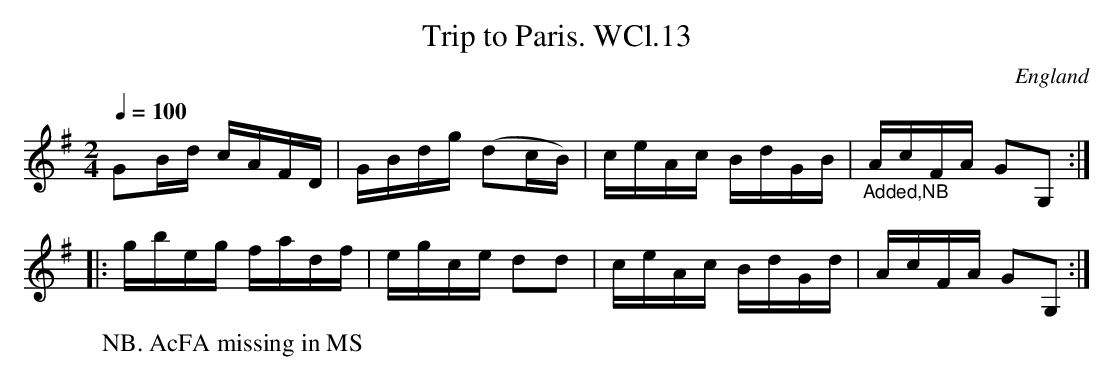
X:1
T:Trip to Paris. WCl.13
M:2/4
L:1/16
Q:1/4=100
O:England
K:G major
G2Bd cAFD|GBdg (d2cB)|ceAc BdGB|\
"_Added,NB"AcFA G2G,2:|!
|:gbeg fadf|egce d2d2|ceAc BdGd|AcFA G2G,2:|
W:NB. AcFA missing in MS
